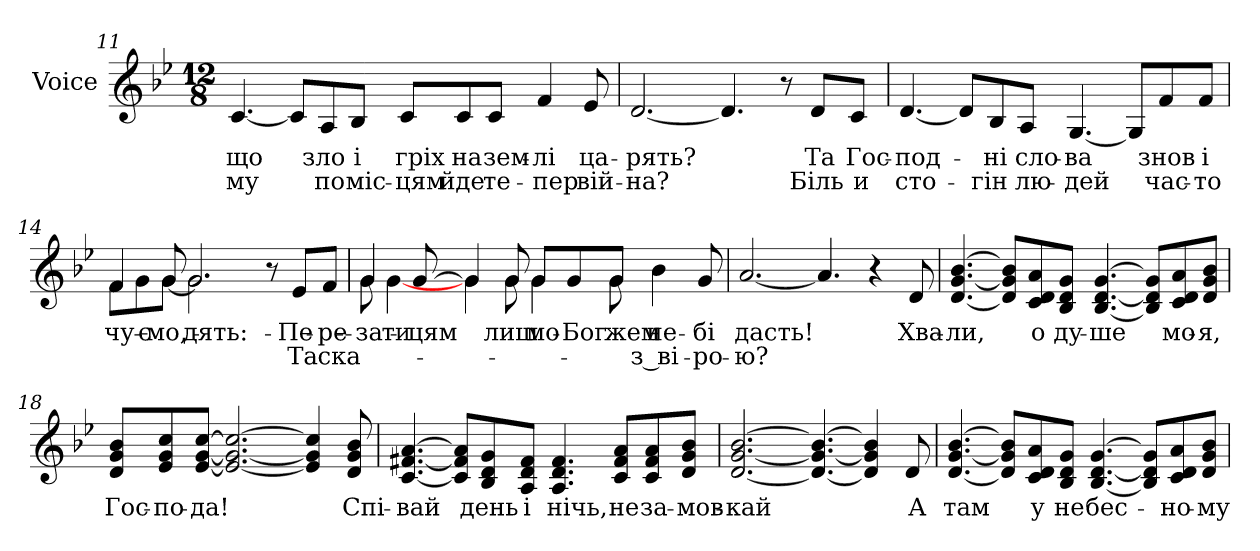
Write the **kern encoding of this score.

**kern	**text	**text
*part1	*part1	*part1
*staff1	*staff1	*staff1
*I"Voice	*	*
*I'Voice	*	*
*clefG2	*	*
*k[b-e-]	*	*
*g:	*	*
*M12/8	*	*
=11	=11	=11
!	!LO:LY:b:color=#000000	!LO:LY:b:color=#000000
[<4.ci/	що	му
8ci/L]	.	.
!	!LO:LY:b:color=#000000	!LO:LY:b:color=#000000
8Ai/	зло	по
!	!LO:LY:b:color=#000000	!LO:LY:b:color=#000000
8B-i/J	і	міс-
!	!LO:LY:b:color=#000000	!LO:LY:b:color=#000000
8ci/L	-гріх	цям
!	!LO:LY:b:color=#000000	!LO:LY:b:color=#000000
8ci/	на	йде
!	!LO:LY:b:color=#000000	!LO:LY:b:color=#000000
8ci/J	зем-	-те-
!	!LO:LY:b:color=#000000	!LO:LY:b:color=#000000
4fi/	-лі	пер
!	!LO:LY:b:color=#000000	!LO:LY:b:color=#000000
8e-i/	ца-	-вій--
!!LO:LB:g=z
=12	=12	=12
!	!LO:LY:b:color=#000000	!LO:LY:b:color=#000000
[<2.di/	-рять?	на?
4.di/]	.	.
8r	.	.
!	!LO:LY:b:color=#000000	!LO:LY:b:color=#000000
8di/L	Та	Біль
!	!LO:LY:b:color=#000000	!LO:LY:b:color=#000000
8ci/J	Гос-	-и
=13	=13	=13
!	!LO:LY:b:color=#000000	!LO:LY:b:color=#000000
[<4.di/	под-	-сто-
8di/L]	.	.
!	!LO:LY:b:color=#000000	!LO:LY:b:color=#000000
8B-i/	-ні	гін
!	!LO:LY:b:color=#000000	!LO:LY:b:color=#000000
8Ai/J	сло-	-лю-
!	!LO:LY:b:color=#000000	!LO:LY:b:color=#000000
[<4.Gi/	-ва	дей
8Gi/L]	.	.
!	!LO:LY:b:color=#000000	!LO:LY:b:color=#000000
8fi/	знов	час-
!	!LO:LY:b:color=#000000	!LO:LY:b:color=#000000
8fi/J	-і	то
=14	=14	=14
!	!LO:LY:b:color=#000000	!
*^	*	*
!	!	!LO:LY:b:color=#000000	!
4fi/	8fi\L	чу-	.
!	!	!LO:LY:b:color=#000000	!
.	8gi\	-є-	.
!	!	!LO:LY:b:color=#000000	!
!	!	!LO:LY:b:color=#000000	!
8gi/	[<8gi\J	-мо,	.
!	!	!LO:LY:b:color=#000000	!
2.gi/]	2.gi\	дять:	.
8r	4.ryy	.	.
!	!	!LO:LY:b:color=#000000	!LO:LY:b:color=#000000
8e-i/L	.	Пе-	-Та
!	!	!LO:LY:b:color=#000000	!LO:LY:b:color=#000000
8fi/J	.	ре-	-ска-
!!LO:LB:g=z	!!
=15	=15	=15	=15
!	!	!LO:LY:b:color=#000000	!
!	!	!LO:LY:b:color=#000000	!
4gi/	8gi\	-за-	.
!	!	!LO:LY:b:color=#000000	!
.	[<4gi\	-ти	.
!	!	!LO:LY:b:color=#000000	!
[>8gi/	.	цям	.
4gi/]	4gi\	.	.
!	!	!LO:LY:b:color=#000000	!
!	!	!LO:LY:b:color=#000000	!
8gi/	8gi\	-лиш	.
!	!	!LO:LY:b:color=#000000	!
!	!	!LO:LY:b:color=#000000	!
8gi/L	4gi\	мо-	.
!	!	!LO:LY:b:color=#000000	!
8gi/	.	-Бог	.
!	!	!LO:LY:b:color=#000000	!
!	!	!LO:LY:b:color=#000000	!
8gi/J	8gi\	жем	.
!	!	!LO:LY:b:color=#000000	!LO:LY:b:color=#000000
4b-i\	4.ryy	не-	-з ві-
!	!	!LO:LY:b:color=#000000	!LO:LY:b:color=#000000
8gi/	.	-бі	ро-
*v	*v	*	*
=16	=16	=16
!	!LO:LY:b:color=#000000	!LO:LY:b:color=#000000
[<2.ai/	-дасть!	ю?
4.ai/]	.	.
4r	.	.
!	!LO:LY:b:color=#000000	!
8di/	Хва-	.
=17	=17	=17
!	!LO:LY:b:color=#000000	!
[<4.di/ [<4.gi [>4.b-i	-ли,	.
8di/] 8gi] 8b-i]L	.	.
!	!LO:LY:b:color=#000000	!
8ci/ 8di 8ai	о	.
!	!LO:LY:b:color=#000000	!
8B-i/ 8di 8giJ	ду-	.
!	!LO:LY:b:color=#000000	!
[<4.B-i/ [<4.di [>4.gi	-ше	.
8B-i/] 8di] 8gi]L	.	.
!	!LO:LY:b:color=#000000	!
8ci/ 8di 8ai	мо-	.
!	!LO:LY:b:color=#000000	!
8di/ 8gi 8b-iJ	-я,	.
!!LO:PB:g=z
=18	=18	=18
!	!LO:LY:b:color=#000000	!
8di/ 8gi 8b-iL	Гос-	.
!	!LO:LY:b:color=#000000	!
8e-i/ 8gi 8cci	-по-	.
!	!LO:LY:b:color=#000000	!
[<8e-i/ [<8gi [>8cciJ	-да!	.
2.e-i/_< 2.gi_< 2.cci_>	.	.
4e-i/] 4gi] 4cci]	.	.
!	!LO:LY:b:color=#000000	!
8di/ 8gi 8b-i	Спі-	.
=19	=19	=19
!	!LO:LY:b:color=#000000	!
[<4.ci/ [<4.f#Xi [>4.ai	-вай	.
8ci/] 8f#i] 8ai]L	.	.
!	!LO:LY:b:color=#000000	!
8B-i/ 8di 8gi	день	.
!	!LO:LY:b:color=#000000	!
8Ai/ 8di 8f#iJ	і	.
!	!LO:LY:b:color=#000000	!
4.Ai/ 4.di 4.f#i	нічь,	.
!	!LO:LY:b:color=#000000	!
8ci/ 8f#i 8aiL	не	.
!	!LO:LY:b:color=#000000	!
8ci/ 8f#i 8ai	за-	.
!	!LO:LY:b:color=#000000	!
8di/ 8gi 8b-iJ	-мов-	.
=20	=20	=20
!	!LO:LY:b:color=#000000	!
[<2.di/ [<2.gi [>2.b-i	-кай	.
4.di/_< 4.gi_< 4.b-i_>	.	.
4di/] 4gi] 4b-i]	.	.
!	!LO:LY:b:color=#000000	!
8di/	А	.
!!LO:LB:g=z
=21	=21	=21
!	!LO:LY:b:color=#000000	!
[<4.di/ [<4.gi [>4.b-i	там	.
8di/] 8gi] 8b-i]L	.	.
!	!LO:LY:b:color=#000000	!
8ci/ 8di 8ai	у	.
!	!LO:LY:b:color=#000000	!
8B-i/ 8di 8giJ	не	.
!	!LO:LY:b:color=#000000	!
[<4.B-i/ [<4.di [>4.gi	бес-	.
8B-i/] 8di] 8gi]L	.	.
!	!LO:LY:b:color=#000000	!
8ci/ 8di 8ai	-но-	.
!	!LO:LY:b:color=#000000	!
8di/ 8gi 8b-iJ	-му	.
=	=	=
*-	*-	*-
